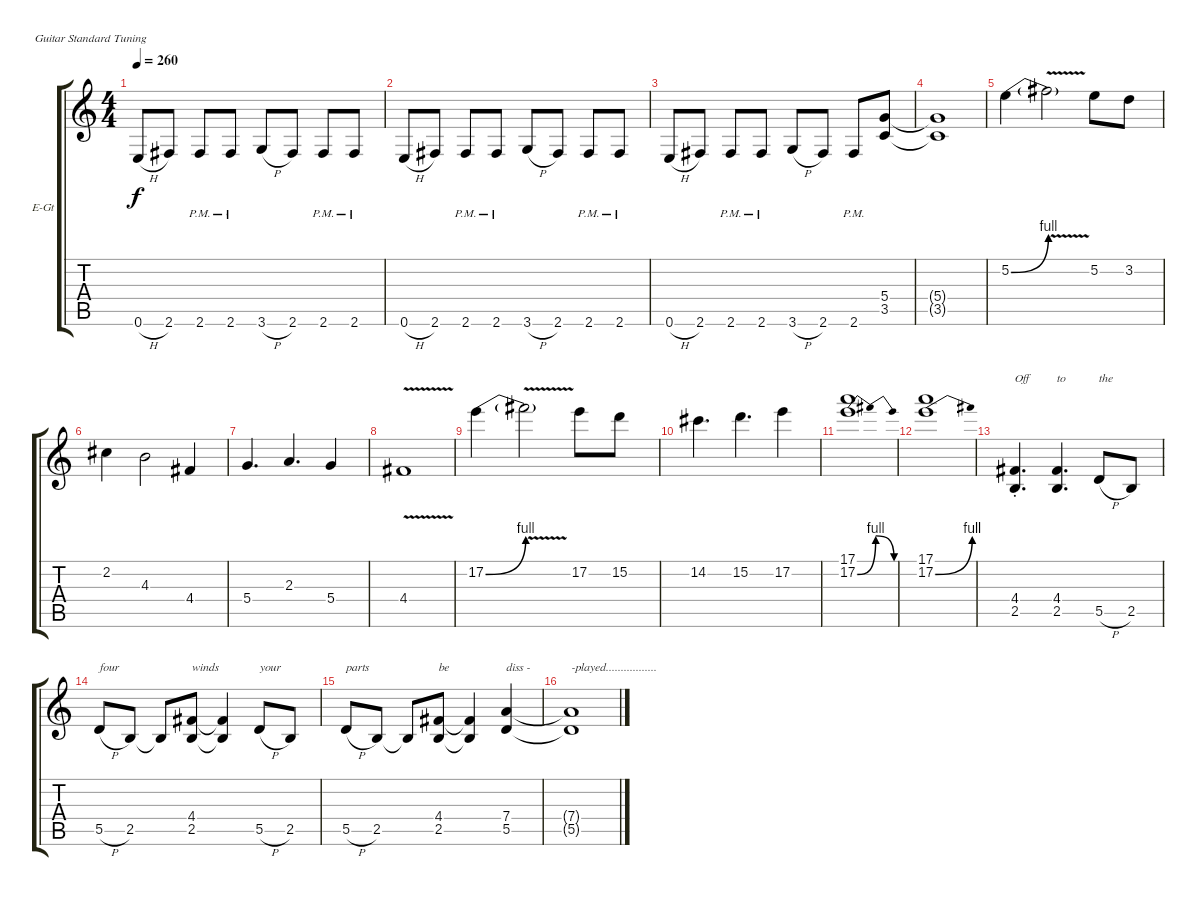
\defaultSystemsLayout 4
\bracketExtendMode groupsimilarinstruments
\firstSystemTrackNameOrientation horizontal
\otherSystemsTrackNameOrientation horizontal
\track ("Wolf Hoffmann" "E-Gt") {instrument distortionguitar}
\staff {score tabs}
\tuning (E4 B3 G3 D3 A2 E2)
\ts (4 4)
\tempo 260
\clef g2
\ks c
0.6{h}.8{dy f} 2.6.8 2.6{pm}.8 2.6{pm}.8 3.6{h}.8 2.6.8 2.6{pm}.8 2.6{pm}.8 |
0.6{h}.8 2.6.8 2.6{pm}.8 2.6{pm}.8 3.6{h}.8 2.6.8 2.6{pm}.8 2.6{pm}.8 |
0.6{h}.8 2.6.8 2.6{pm}.8 2.6{pm}.8 3.6{h}.8 2.6.8 2.6{pm}.8 (5.4 3.5).8 |
(5.4{t} 3.5{t}).1 |
5.2{be (bend 0 0 39.6 4)}.4 5.2{v t}.2 5.2.8 3.2.8 |
2.2.4 4.3.2 4.4.4 |
5.4.4{d} 2.3.4{d} 5.4.4 |
4.4{v}.1 |
17.2{be (bend 0 0 36 4)}.4 17.2{v t}.2 17.2.8 15.2.8 |
14.2.4{d} 15.2.4{d} 17.2.4 |
(17.1 17.2{be (bendrelease 0 0 30 4 30 4 60 0)}).1 |
(17.1 17.2{be (bend 0 0 28.799999999999997 4)}).1 |
(4.4{st} 2.5{st}).4{d txt "Off"} (4.4 2.5).4{d txt "to"} 5.5{h}.8{txt "the"} 2.5.8 |
5.5{h}.8{txt "four"} 2.5.8 2.5{t}.8 (4.4 2.5).8{txt "winds"} (4.4{t} 2.5{t}).4 5.5{h}.8{txt "your"} 2.5.8 |
5.5{h}.8{txt "parts"} 2.5.8 2.5{t}.8 (4.4 2.5).8{txt "be"} (4.4{t} 2.5{t}).4 (7.4 5.5).4{txt "diss -"} |
(7.4{t} 5.5{t}).1{txt "-played................."}
